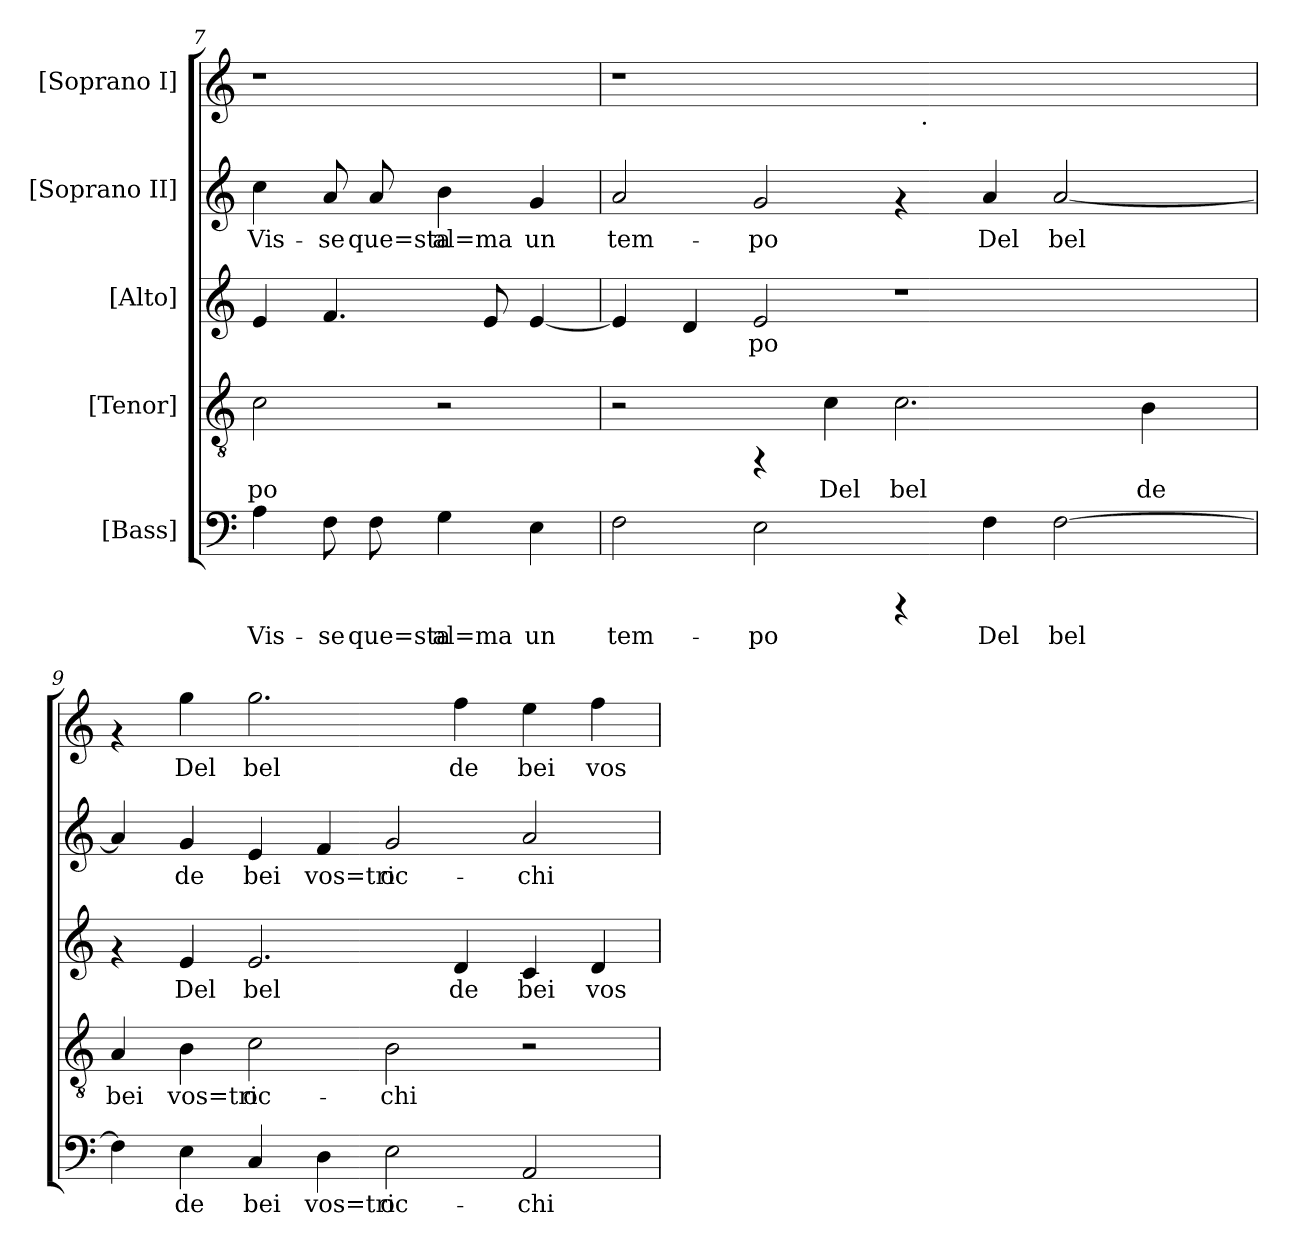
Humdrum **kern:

**kern	**text	**kern	**text	**kern	**text	**kern	**text	**kern	**text
*part5	*part5	*part4	*part4	*part3	*part3	*part2	*part2	*part1	*part1
*staff5	*staff5	*staff4	*staff4	*staff3	*staff3	*staff2	*staff2	*staff1	*staff1
*I"[Bass]	*	*I"[Tenor]	*	*I"[Alto]	*	*I"[Soprano II]	*	*I"[Soprano I]	*
*clefF4	*	*clefGv2	*	*clefG2	*	*clefG2	*	*clefG2	*
*k[]	*	*k[]	*	*k[]	*	*k[]	*	*k[]	*
*C:	*	*C:	*	*C:	*	*C:	*	*C:	*
=7	=7	=7	=7	=7	=7	=7	=7	=7	=7
!	!LO:LY:b:cj	!	!LO:LY:b:cj	!	!LO:LY:b:cj	!	!LO:LY:b:cj	!	!
4A\	Vis-	2c\	-po	4e/	--	4cc\	Vis-	1r	.
!	!LO:LY:b:cj	!	!	!	!LO:LY:b:cj	!	!LO:LY:b:cj	!	!
8F\	-se	.	.	4.f/	--	8a/	-se	.	.
!	!LO:LY:b:cj	!	!	!	!	!	!LO:LY:b:cj	!	!
8F\	que=sta	.	.	.	.	8a/	que=sta	.	.
!	!LO:LY:b:cj	!	!	!	!	!	!LO:LY:b:cj	!	!
4G\	al=ma	2r	.	.	.	4b\	al=ma	.	.
!	!	!	!	!	!LO:LY:b:cj	!	!	!	!
.	.	.	.	8e/	--	.	.	.	.
!	!LO:LY:b:cj	!	!	!	!LO:LY:b:cj	!	!LO:LY:b:cj	!	!
4E\	un	.	.	[<4e/	--	4g/	un	.	.
=8	=8	=8	=8	=8	=8	=8	=8	=8	=8
!	!LO:LY:b:cj	!	!	!	!LO:LY:b:cj	!	!LO:LY:b:cj	!	!
2F\	tem-	2r	.	4e/]	--	2a/	tem-	1r	.
!	!	!	!	!	!LO:LY:b:cj	!	!	!	!
.	.	.	.	4d/	--	.	.	.	.
!	!LO:LY:b:cj	!	!	!	!LO:LY:b:cj	!	!LO:LY:b:cj	!	!
2E\	-po	4rFF	.	2e/	-po	2g/	-po	.	.
!	!	!	!LO:LY:b:cj	!	!	!	!	!	!
.	.	4c\	Del	.	.	.	.	.	.
!	!	!	!LO:LY:b:cj	!	!	!	!	!	!
4rCCC	.	2.c\	bel	1r	.	4rf	.	32.ryy	.
!	!	!	!	!	!	!	!	!LO:TX:b:t=.	!
.	.	.	.	.	.	.	.	2ryy	.
!	!LO:LY:b:cj	!	!	!	!	!	!LO:LY:b:cj	!	!
4F\	Del	.	.	.	.	4a/	Del	.	.
!	!LO:LY:b:cj	!	!	!	!	!	!LO:LY:b:cj	!	!
[>2F\	bel	.	.	.	.	[<2a/	bel	.	.
.	.	.	.	.	.	.	.	4ryy	.
!	!	!	!LO:LY:b:cj	!	!	!	!	!	!
.	.	4B\	de	.	.	.	.	.	.
.	.	.	.	.	.	.	.	8ryy	.
.	.	.	.	.	.	.	.	16ryy	.
.	.	.	.	.	.	.	.	64ryy	.
=9	=9	=9	=9	=9	=9	=9	=9	=9	=9
!	!LO:LY:b:cj	!	!LO:LY:b:cj	!	!	!	!LO:LY:b:cj	!	!
4F\]	.	4A/	bei	4rf	.	4a/]	.	4rf	.
!	!LO:LY:b:cj	!	!LO:LY:b:cj	!	!LO:LY:b:cj	!	!LO:LY:b:cj	!	!LO:LY:b:cj
4E\	de	4B\	vos=tri	4e/	Del	4g/	de	4gg\	Del
!	!LO:LY:b:cj	!	!LO:LY:b:cj	!	!LO:LY:b:cj	!	!LO:LY:b:cj	!	!LO:LY:b:cj
4C/	bei	2c\	oc-	2.e/	bel	4e/	bei	2.gg\	bel
!	!LO:LY:b:cj	!	!	!	!	!	!LO:LY:b:cj	!	!
4D\	vos=tri	.	.	.	.	4f/	vos=tri	.	.
!	!LO:LY:b:cj	!	!LO:LY:b:cj	!	!	!	!LO:LY:b:cj	!	!
2E\	oc-	2B\	-chi	.	.	2g/	oc-	.	.
!	!	!	!	!	!LO:LY:b:cj	!	!	!	!LO:LY:b:cj
.	.	.	.	4d/	de	.	.	4ff\	de
!	!LO:LY:b:cj	!	!	!	!LO:LY:b:cj	!	!LO:LY:b:cj	!	!LO:LY:b:cj
2AA/	-chi	2r	.	4c/	bei	2a/	-chi	4ee\	bei
!	!	!	!	!	!LO:LY:b:cj	!	!	!	!LO:LY:b:cj
.	.	.	.	4d/	vos-	.	.	4ff\	vos-
=	=	=	=	=	=	=	=	=	=
*-	*-	*-	*-	*-	*-	*-	*-	*-	*-
